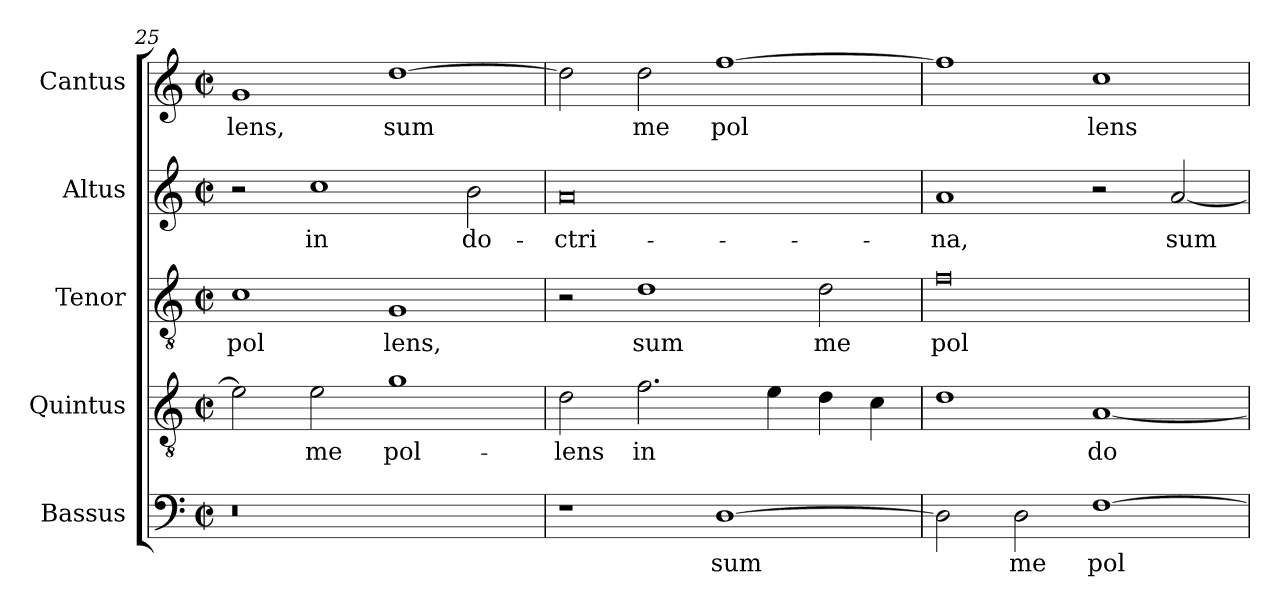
**kern	**text	**kern	**text	**kern	**text	**kern	**text	**kern	**text
*part5	*part5	*part4	*part4	*part3	*part3	*part2	*part2	*part1	*part1
*staff5	*staff5	*staff4	*staff4	*staff3	*staff3	*staff2	*staff2	*staff1	*staff1
*I"Bassus	*	*I"Quintus	*	*I"Tenor	*	*I"Altus	*	*I"Cantus	*
*clefF4	*	*clefGv2	*	*clefGv2	*	*clefG2	*	*clefG2	*
*M2/2	*	*M2/2	*	*M2/2	*	*M2/2	*	*M2/2	*
*met(c|)	*	*met(c|)	*	*met(c|)	*	*met(c|)	*	*met(c|)	*
=25	=25	=25	=25	=25	=25	=25	=25	=25	=25
!	!	!	!	!	!LO:LY:b:cj	!	!	!	!LO:LY:b:cj
0r	.	2e\]	.	1c	pol	2r	.	1g	lens,
!	!	!	!LO:LY:b:cj	!	!	!	!LO:LY:b:cj	!	!
.	.	2e\	-me	.	.	1cc	in	.	.
!	!	!	!LO:LY:b:cj	!	!LO:LY:b:cj	!	!	!	!LO:LY:b
.	.	1g	pol-	1G	lens,	.	.	[>1dd	sum
!	!	!	!	!	!	!	!LO:LY:b:cj	!	!
.	.	.	.	.	.	2b\	do-	.	.
=26	=26	=26	=26	=26	=26	=26	=26	=26	=26
!	!	!	!LO:LY:b:cj	!	!	!	!LO:LY:b:cj	!	!
1r	.	2d\	-lens	2r	.	0a	-ctri-	2dd\]	.
!	!	!	!LO:LY:b:cj	!	!LO:LY:b:cj	!	!	!	!LO:LY:b:cj
.	.	2.f\	in	1d	sum	.	.	2dd\	me
!	!LO:LY:b	!	!	!	!	!	!	!	!LO:LY:b:cj
[<1D	sum	.	.	.	.	.	.	[>1ff	pol
.	.	4e\	.	.	.	.	.	.	.
!	!	!	!	!	!LO:LY:b:cj	!	!	!	!
.	.	4d\	.	2d\	me	.	.	.	.
.	.	4c\	.	.	.	.	.	.	.
!!LO:LB:g=z
=27	=27	=27	=27	=27	=27	=27	=27	=27	=27
!	!	!	!	!	!LO:LY:b:cj	!	!LO:LY:b:cj	!	!
2D\]	.	1d	.	0f	pol	1a	-na,	1ff]	.
!	!LO:LY:b:cj	!	!	!	!	!	!	!	!
2D\	me	.	.	.	.	.	.	.	.
!	!LO:LY:b:cj	!	!LO:LY:b:cj	!	!	!	!	!	!LO:LY:b:cj
[>1F	pol-	[<1A	do-	.	.	2r	.	1cc	lens
!	!	!	!	!	!	!	!LO:LY:b	!	!
.	.	.	.	.	.	[<2a/	sum	.	.
=	=	=	=	=	=	=	=	=	=
*-	*-	*-	*-	*-	*-	*-	*-	*-	*-
